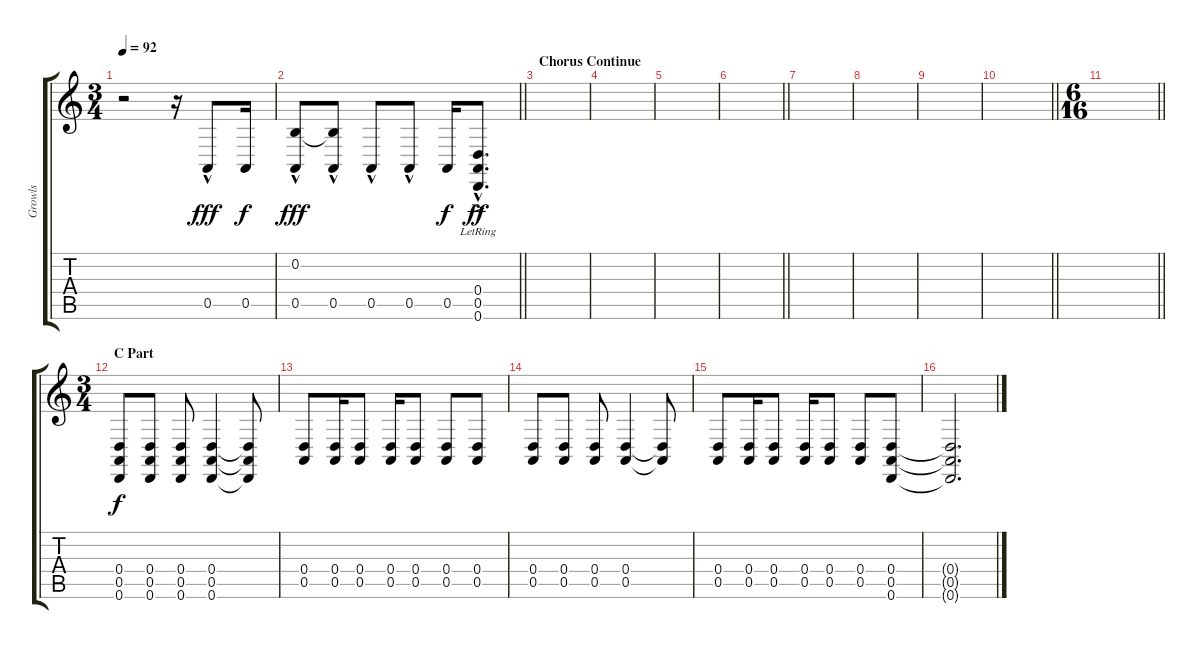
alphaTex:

\track ("Growls" "Growls") {instrument gunshot}
\staff {score tabs}
\tuning (E4 B3 G3 D3 A2 D2) {hide}
\ts (3 4)
\tempo 92
\clef g2
\ks c
r.2{dy f} r.16 0.5{hac}.8{dy fff} 0.5.16{dy f} |
\barLineRight lightlight
(0.2 0.5{hac}).8{dy fff} (0.2{t} 0.5{hac}).8 0.5{hac}.8 0.5{hac}.8 0.5.16{dy f} (0.4 0.5{hac lr} 0.6{ac lr}).8{d dy ff volume 16 instrument applause} |
\section ("" "Chorus Continue")
|
|
|
\barLineRight lightlight
|
|
|
|
\barLineRight lightlight
|
\ts (6 16)
\barLineRight lightlight
|
\ts (3 4)
\section ("" "C Part ")
(0.4 0.5 0.6).8{dy f instrument gunshot} (0.4 0.5 0.6).8 (0.4 0.5 0.6).8 (0.4 0.5 0.6).4 (0.4{t} 0.5{t} 0.6{t}).8 |
(0.4 0.5).8 (0.4 0.5).16 (0.4 0.5).8 (0.4 0.5).16 (0.4 0.5).8 (0.4 0.5).8 (0.4 0.5).8 |
(0.4 0.5).8 (0.4 0.5).8 (0.4 0.5).8 (0.4 0.5).4 (0.4{t} 0.5{t}).8 |
(0.4 0.5).8 (0.4 0.5).16 (0.4 0.5).8 (0.4 0.5).16 (0.4 0.5).8 (0.4 0.5).8 (0.4 0.5 0.6).8{instrument applause} |
(0.4{t} 0.5{t} 0.6{t}).2{d}
